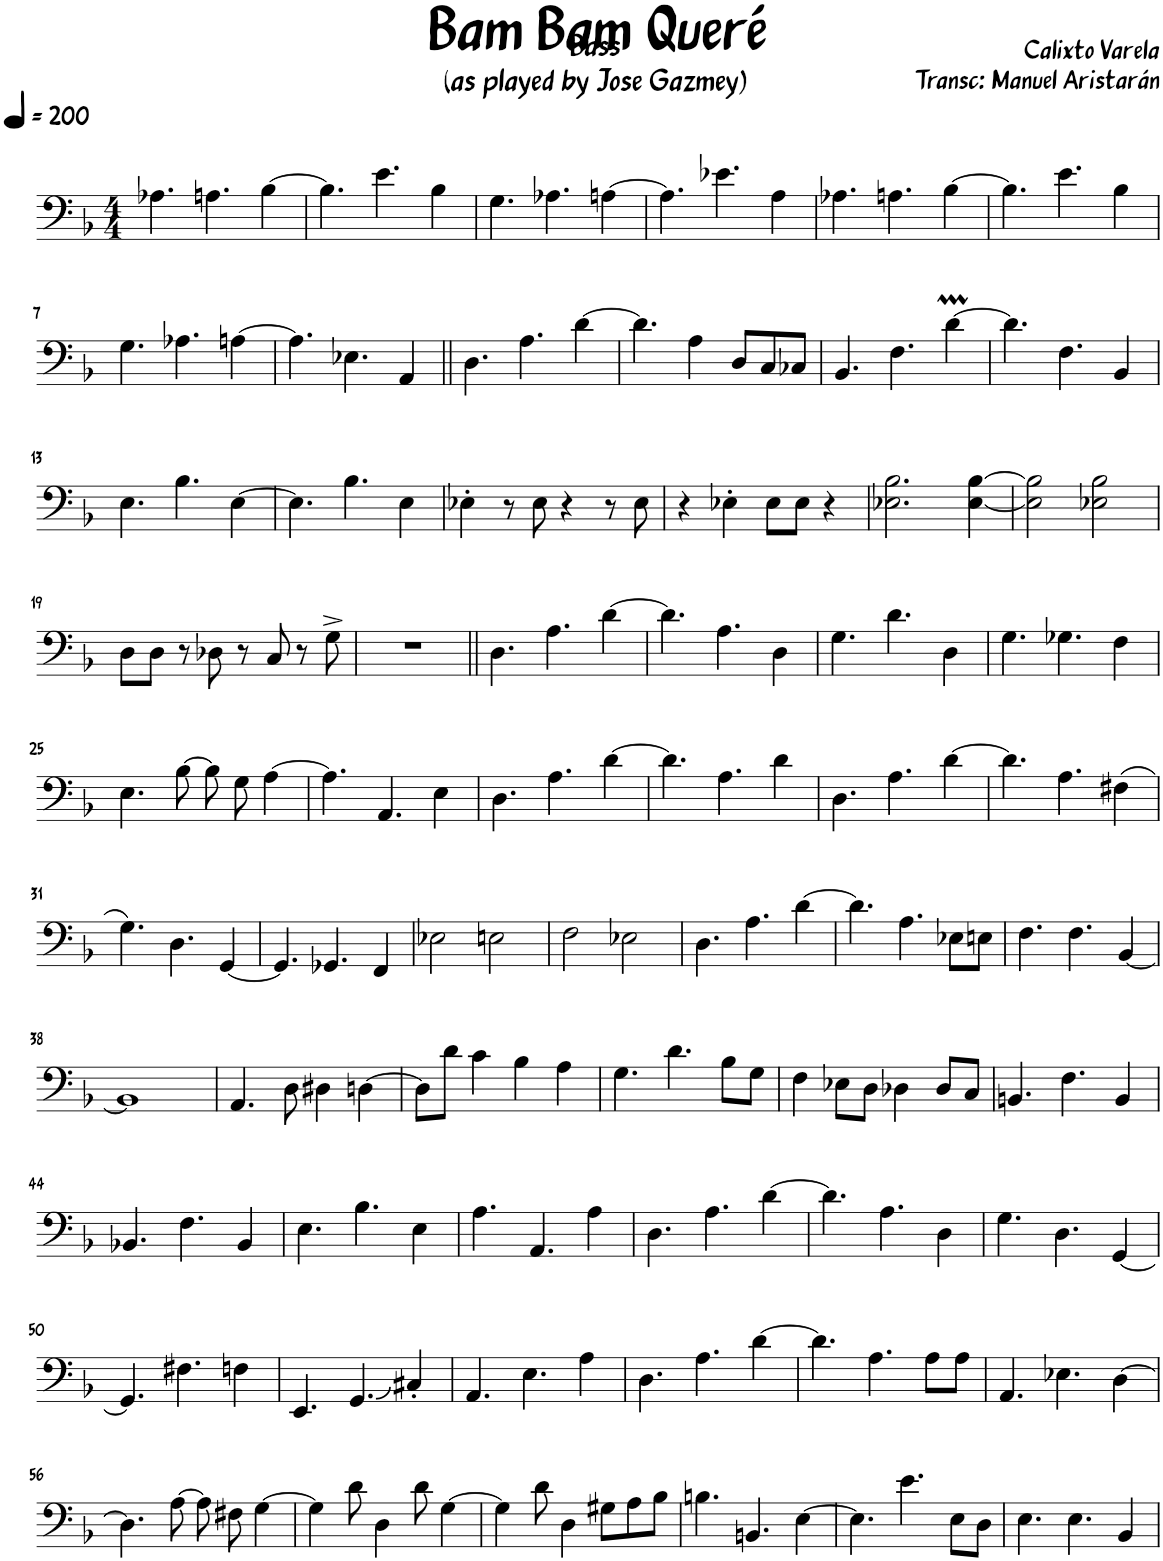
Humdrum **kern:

**kern
*part1
*staff1
*I"Piano
*I'Pno.
*clefF4
*k[b-]
*M4/4
*MM200
=1
4.A-X\
4.An\
[4B-\
=2
4.B-\]
4.e\
4B-\
=3
4.G\
4.A-X\
[4An\
=4
4.A\]
4.e-X\
4A\
=5
4.A-X\
4.An\
[4B-\
=6
4.B-\]
4.e\
4B-\
!!LO:LB:g=z
=7
4.G\
4.A-X\
[4An\
=8
4.A\]
4.E-X\
4AA/
=9||
4.D\
4.A\
[4d\
=10
4.d\]
4A\
8D/L
8C/
8C-X/J
=11
4.BB-/
4.F\
[4dM\
=12
4.d\]
4.F\
4BB-/
!!LO:LB:g=z
=13
4.E\
4.B-\
[4E\
=14
4.E\]
4.B-\
4E\
=15
4E-X'\
8r
8E-\
4r
8r
8E-\
=16
4r
4E-X'\
8E-\L
8E-\J
4r
=17
2.E-X\ 2.B-\
[4E-\ [4B-\
=18
2E-\] 2B-\]
2E-X\ 2B-\
!!LO:LB:g=z
=19
8D\L
8D\J
8r
8D-X\
8r
8C/
8r
8G^\
=20
1r
=21||
4.D\
4.A\
[4d\
=22
4.d\]
4.A\
4D\
=23
4.G\
4.d\
4D\
=24
4.G\
4.G-X\
4F\
!!LO:LB:g=z
=25
4.E\
[8B-\
8B-\]
8G\
[4A\
=26
4.A\]
4.AA/
4E\
=27
4.D\
4.A\
[4d\
=28
4.d\]
4.A\
4d\
=29
4.D\
4.A\
[4d\
=30
4.d\]
4.A\
(4F#X\
!!LO:LB:g=z
=31
4.G\)
4.D\
[4GG/
=32
4.GG/]
4.GG-X/
4FF/
=33
2E-X\
2En\
=34
2F\
2E-X\
=35
4.D\
4.A\
[4d\
=36
4.d\]
4.A\
8E-X\L
8En\J
=37
4.F\
4.F\
[4BB-/
!!LO:LB:g=z
=38
1BB-]
=39
4.AA/
8D\
4D#X\
[4Dn\
=40
8D\L]
8d\J
4c\
4B-\
4A\
=41
4.G\
4.d\
8B-\L
8G\J
=42
4F\
8E-X\L
8D\J
4D-X\
8D-/L
8C/J
=43
4.BBn/
4.F\
4BB/
!!LO:LB:g=z
=44
4.BB-X/
4.F\
4BB-/
=45
4.E\
4.B-\
4E\
=46
4.A\
4.AA/
4A\
=47
4.D\
4.A\
[4d\
=48
4.d\]
4.A\
4D\
=49
4.G\
4.D\
[4GG/
!!LO:LB:g=z
=50
4.GG/]
4.F#X\
4Fn\
=51
4.EE/
4.GG/
4C#X'/
=52
4.AA/
4.E\
4A\
=53
4.D\
4.A\
[4d\
=54
4.d\]
4.A\
8A\L
8A\J
=55
4.AA/
4.E-X\
[4D\
!!LO:LB:g=z
=56
4.D\]
[8A\
8A\]
8F#X\
[4G\
=57
4G\]
8d\
4D\
8d\
[4G\
=58
4G\]
8d\
4D\
8G#X\L
8A\
8B-\J
=59
4.Bn\
4.BBn/
[4E\
=60
4.E\]
4.e\
8E\L
8D\J
=61
4.E\
4.E\
4BB-/
=
*-
